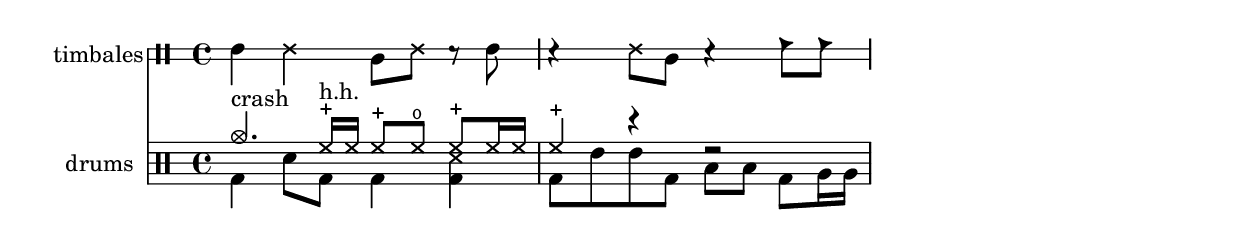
%% Do not edit this file; it is auto-generated from LSR http://lsr.dsi.unimi.it
%% This file is in the public domain.
\version "2.11.38"

\header {
  lsrtags = "rhythms, percussion"
 texidoc = "
LilyPond makes drums input quite easy, with powerful pre-configured
tools such as the @code{\\drummode} function and the @code{DrumStaff}
context: drums are placed at their own staff positions (with a special
clef symbol) and have note heads according to the drum. You can easily
attach an extra symbol to the drum, and restrict the number of lines. 
" }
% begin verbatim
drh = \drummode { cymc4.^"crash" hhc16^"h.h." hh hhc8 hho hhc8 hh16 hh hhc4 r4 r2 }
drl = \drummode { bd4 sn8 bd bd4 << bd ss >>  bd8 tommh tommh bd toml toml bd tomfh16 tomfh }
timb = \drummode { timh4 ssh timl8 ssh r timh r4 ssh8 timl r4 cb8 cb }

\score {
  <<
    \new DrumStaff \with {
      drumStyleTable = #timbales-style
      \override StaffSymbol #'line-count = #2
      \override BarLine #'bar-size = #2
    } <<
      \set Staff.instrumentName = "timbales"
      \timb
    >>
    \new DrumStaff <<
      \set Staff.instrumentName = "drums"
      \new DrumVoice { \stemUp \drh }
      \new DrumVoice { \stemDown \drl }
    >>
  >>
  \layout {}
  \midi {
    \context {
      \Score
      tempoWholesPerMinute = #(ly:make-moment 120 4)
    }
  }
}
